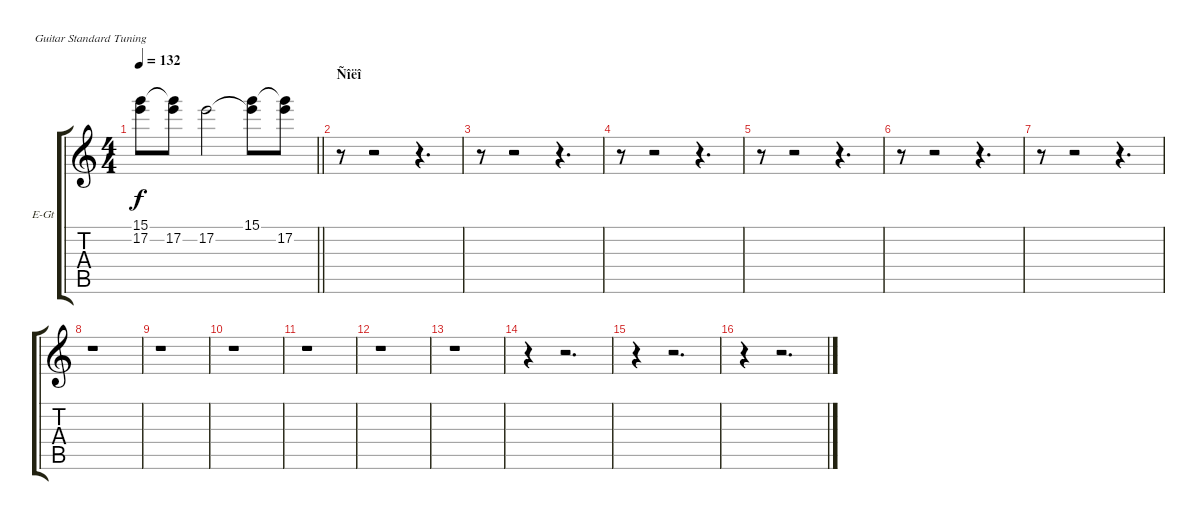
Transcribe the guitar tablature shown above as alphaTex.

\bracketExtendMode groupsimilarinstruments
\firstSystemTrackNameOrientation horizontal
\otherSystemsTrackNameOrientation horizontal
\track ("Äîðîæêà 4" "E-Gt") {instrument distortionguitar}
\staff {score tabs}
\tuning (E4 B3 G3 D3 A2 E2)
\ts (4 4)
\tempo 132
\clef g2
\barLineRight lightlight
\ks c
(15.1 17.2{t}).8{dy f} (15.1{t} 17.2).8 17.2.2 (15.1 17.2{t}).8 (15.1{t} 17.2).8 |
\section ("" "Ñîëî")
r.8 r.2 r.4{d} |
r.8 r.2 r.4{d} |
r.8 r.2 r.4{d} |
r.8 r.2 r.4{d} |
r.8 r.2 r.4{d} |
r.8 r.2 r.4{d} |
r.1 |
r.1 |
r.1 |
r.1 |
r.1 |
r.1 |
r.4 r.2{d} |
r.4 r.2{d} |
r.4 r.2{d}
